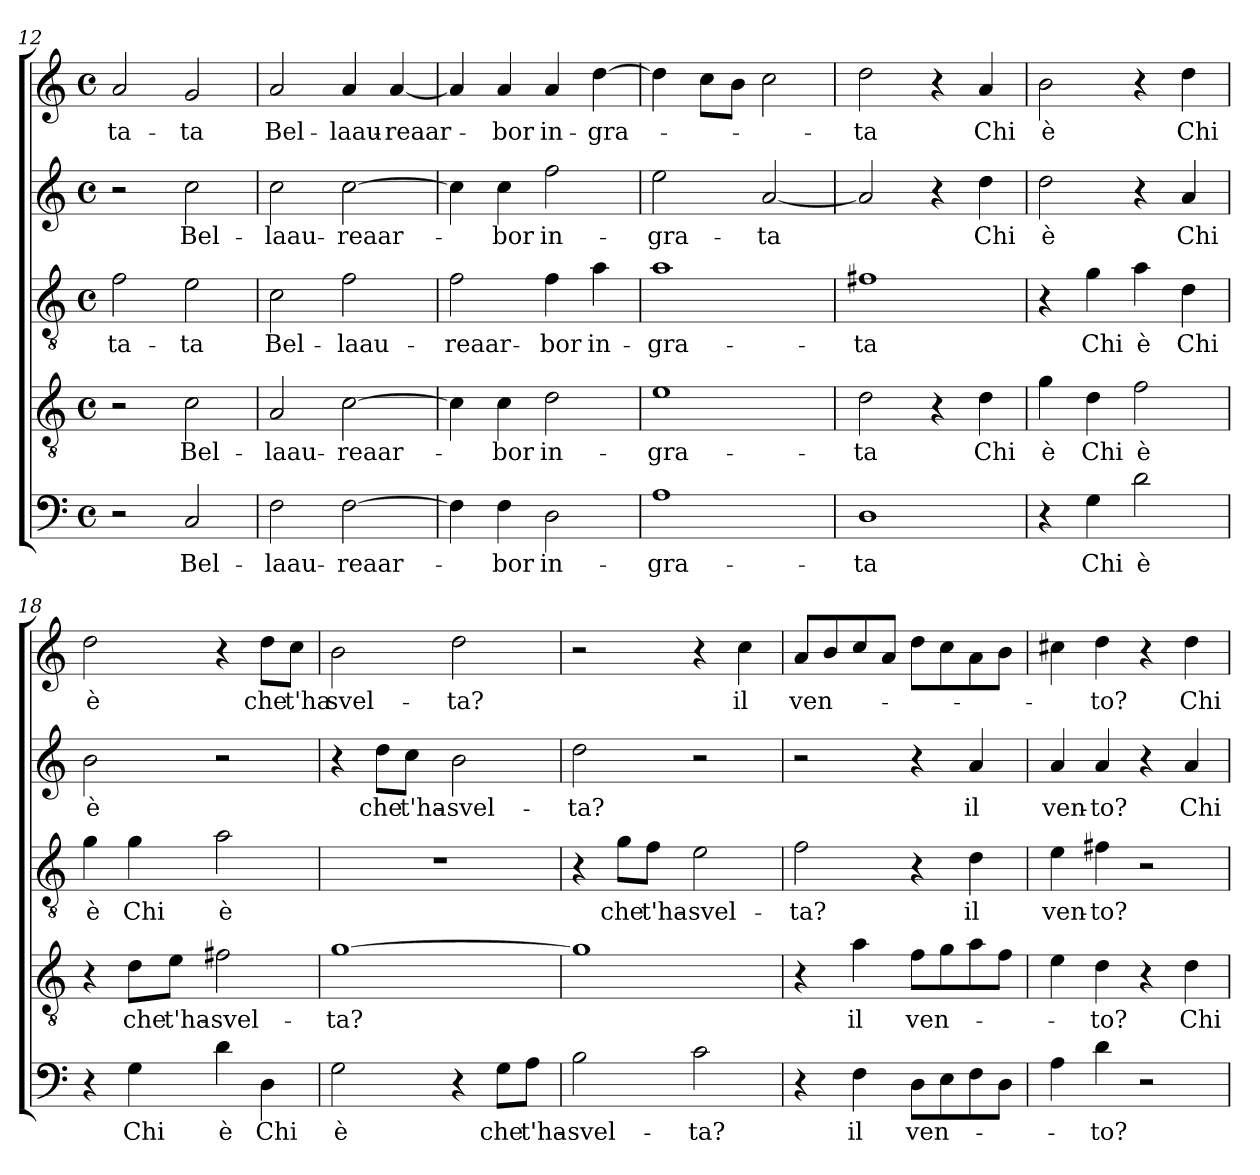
**kern	**text	**kern	**text	**kern	**text	**kern	**text	**kern	**text
*part5	*part5	*part4	*part4	*part3	*part3	*part2	*part2	*part1	*part1
*staff5	*staff5	*staff4	*staff4	*staff3	*staff3	*staff2	*staff2	*staff1	*staff1
*clefF4	*	*clefGv2	*	*clefGv2	*	*clefG2	*	*clefG2	*
*k[]	*	*k[]	*	*k[]	*	*k[]	*	*k[]	*
*C:	*	*C:	*	*C:	*	*C:	*	*C:	*
*M4/4	*	*M4/4	*	*M4/4	*	*M4/4	*	*M4/4	*
*met(c)	*	*met(c)	*	*met(c)	*	*met(c)	*	*met(c)	*
=12	=12	=12	=12	=12	=12	=12	=12	=12	=12
2r	.	2r	.	2f\	-ta-	2r	.	2a/	-ta-
2C/	Bel-	2c\	Bel-	2e\	-ta	2cc\	Bel-	2g/	-ta
=13	=13	=13	=13	=13	=13	=13	=13	=13	=13
2F\	-laau-	2A/	-laau-	2c\	Bel-	2cc\	-laau-	2a/	Bel-
[2F\	-reaar-	[2c\	-reaar-	2f\	-laau-	[2cc\	-reaar-	4a/	-laau-
.	.	.	.	.	.	.	.	[4a/	-reaar-
=14	=14	=14	=14	=14	=14	=14	=14	=14	=14
4F\]	.	4c\]	.	2f\	-reaar-	4cc\]	.	4a/]	.
4F\	-bor	4c\	-bor	.	.	4cc\	-bor	4a/	-bor
2D\	in-	2d\	in-	4f\	-bor	2ff\	in-	4a/	in-
.	.	.	.	4a\	in-	.	.	[4dd\	-gra-
=15	=15	=15	=15	=15	=15	=15	=15	=15	=15
1A	-gra-	1e	-gra-	1a	-gra-	2ee\	-gra-	4dd\]	.
.	.	.	.	.	.	.	.	8cc\L	.
.	.	.	.	.	.	.	.	8b\J	.
.	.	.	.	.	.	[2a/	-ta	2cc\	.
!!LO:PB:g=z
=16	=16	=16	=16	=16	=16	=16	=16	=16	=16
1D	-ta	2d\	-ta	1f#X	-ta	2a/]	.	2dd\	-ta
.	.	4r	.	.	.	4r	.	4r	.
.	.	4d\	Chi	.	.	4dd\	Chi	4a/	Chi
=17	=17	=17	=17	=17	=17	=17	=17	=17	=17
4r	.	4g\	è	4r	.	2dd\	è	2b\	è
4G\	Chi	4d\	Chi	4g\	Chi	.	.	.	.
2d\	è	2f\	è	4a\	è	4r	.	4r	.
.	.	.	.	4d\	Chi	4a/	Chi	4dd\	Chi
=18	=18	=18	=18	=18	=18	=18	=18	=18	=18
4r	.	4r	.	4g\	è	2b\	è	2dd\	è
4G\	Chi	8d\L	che	4g\	Chi	.	.	.	.
.	.	8e\J	t'ha-	.	.	.	.	.	.
4d\	è	2f#X\	-svel-	2a\	è	2r	.	4r	.
4D\	Chi	.	.	.	.	.	.	8dd\L	che
.	.	.	.	.	.	.	.	8cc\J	t'ha
=19	=19	=19	=19	=19	=19	=19	=19	=19	=19
2G\	è	[1g	-ta?	1r	.	4r	.	2b\	svel-
.	.	.	.	.	.	8dd\L	che	.	.
.	.	.	.	.	.	8cc\J	t'ha-	.	.
4r	.	.	.	.	.	2b\	-svel-	2dd\	-ta?
8G\L	che	.	.	.	.	.	.	.	.
8A\J	t'ha-	.	.	.	.	.	.	.	.
=20	=20	=20	=20	=20	=20	=20	=20	=20	=20
2B\	-svel-	1g]	.	4r	.	2dd\	-ta?	2r	.
.	.	.	.	8g\L	che	.	.	.	.
.	.	.	.	8f\J	t'ha-	.	.	.	.
2c\	-ta?	.	.	2e\	-svel-	2r	.	4r	.
.	.	.	.	.	.	.	.	4cc\	il
!!LO:LB:g=z
=21	=21	=21	=21	=21	=21	=21	=21	=21	=21
4r	.	4r	.	2f\	-ta?	2r	.	8a/L	ven-
.	.	.	.	.	.	.	.	8b/	.
4F\	il	4a\	il	.	.	.	.	8cc/	.
.	.	.	.	.	.	.	.	8a/J	.
8D\L	ven-	8f\L	ven-	4r	.	4r	.	8dd\L	.
8E\	.	8g\	.	.	.	.	.	8cc\	.
8F\	.	8a\	.	4d\	il	4a/	il	8a\	.
8D\J	.	8f\J	.	.	.	.	.	8b\J	.
=22	=22	=22	=22	=22	=22	=22	=22	=22	=22
4A\	.	4e\	.	4e\	ven-	4a/	ven-	4cc#X\	.
4d\	-to?	4d\	-to?	4f#X\	-to?	4a/	-to?	4dd\	-to?
2r	.	4r	.	2r	.	4r	.	4r	.
.	.	4d\	Chi	.	.	4a/	Chi	4dd\	Chi
=	=	=	=	=	=	=	=	=	=
*-	*-	*-	*-	*-	*-	*-	*-	*-	*-
